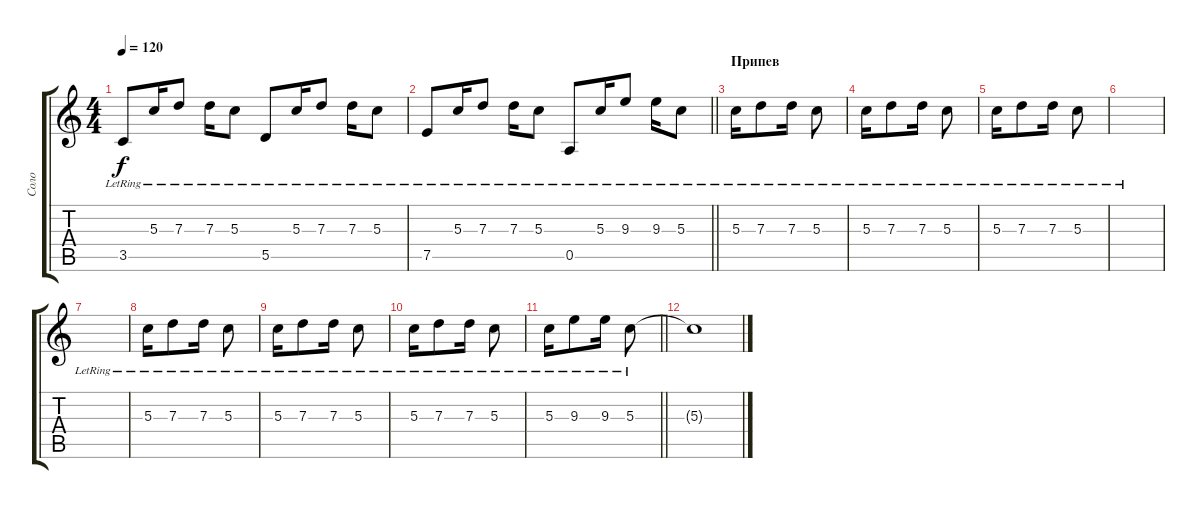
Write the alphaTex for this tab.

\track ("Соло" "Соло") {instrument overdrivenguitar}
\staff {score tabs}
\tuning (E4 B3 G3 D3 A2 E2) {hide}
\ts (4 4)
\tempo 120
\clef g2
\ks c
3.5{lr}.8{dy f} 5.3{lr}.16 7.3{lr}.8 7.3{lr}.16 5.3{lr}.8 5.5{lr}.8 5.3{lr}.16 7.3{lr}.8 7.3{lr}.16 5.3{lr}.8 |
\barLineRight lightlight
7.5{lr}.8 5.3{lr}.16 7.3{lr}.8 7.3{lr}.16 5.3{lr}.8 0.5{lr}.8 5.3{lr}.16 9.3{lr}.8 9.3{lr}.16 5.3{lr}.8 |
\section ("" "Припев")
5.3{lr}.16 7.3{lr}.8 7.3{lr}.16 5.3{lr}.8 |
5.3{lr}.16 7.3{lr}.8 7.3{lr}.16 5.3{lr}.8 |
5.3{lr}.16 7.3{lr}.8 7.3{lr}.16 5.3{lr}.8 |
|
|
5.3{lr}.16 7.3{lr}.8 7.3{lr}.16 5.3{lr}.8 |
5.3{lr}.16 7.3{lr}.8 7.3{lr}.16 5.3{lr}.8 |
5.3{lr}.16 7.3{lr}.8 7.3{lr}.16 5.3{lr}.8 |
\barLineRight lightlight
5.3{lr}.16 9.3{lr}.8 9.3{lr}.16 5.3{lr}.8 |
5.3{t}.1
